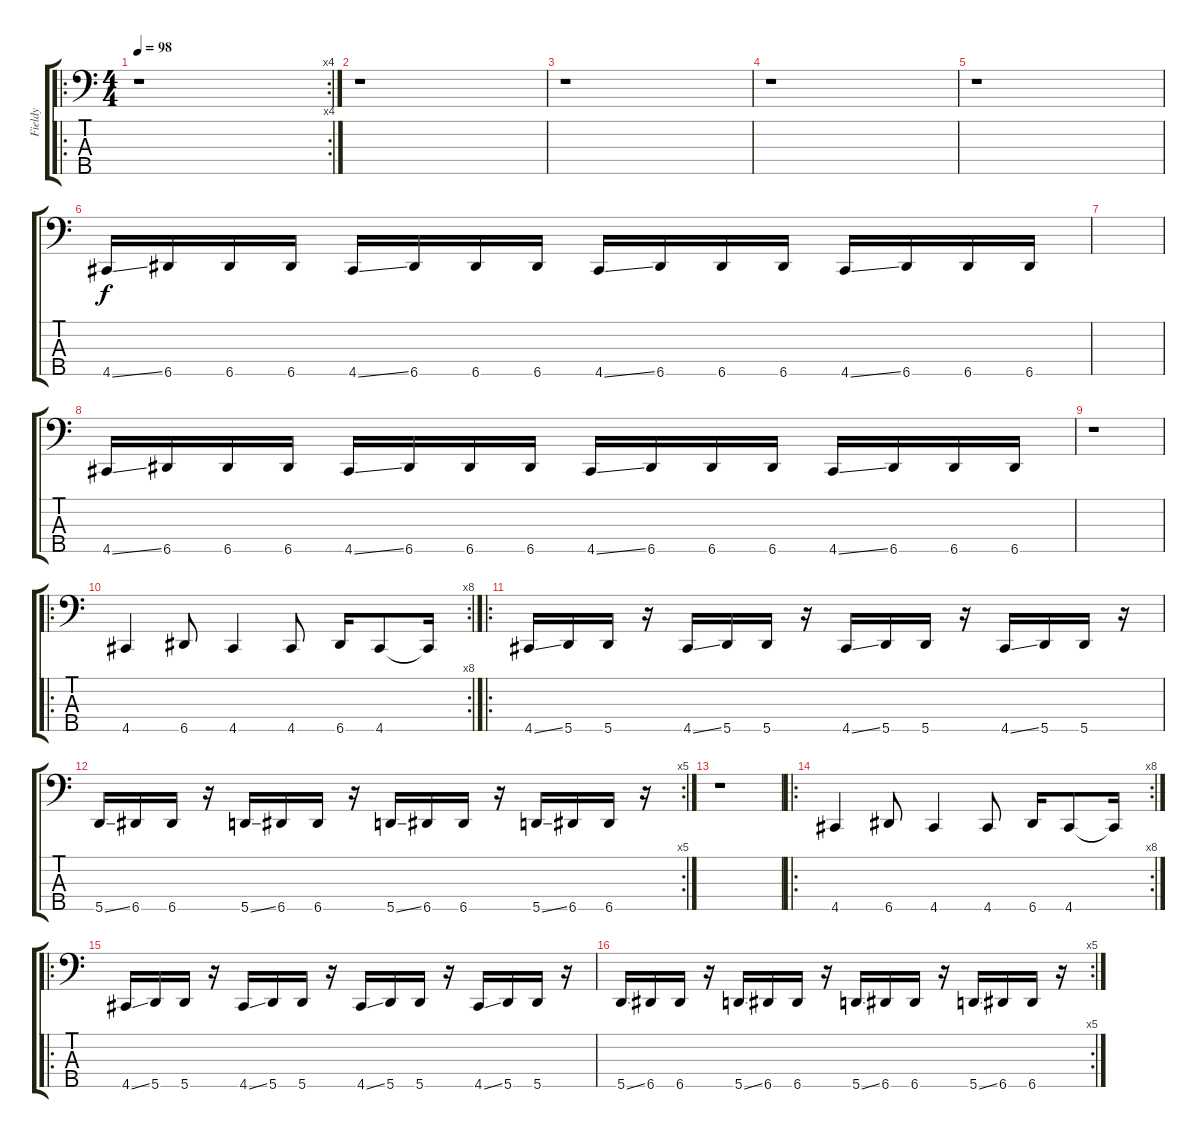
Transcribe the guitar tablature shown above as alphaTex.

\track ("Fieldy" "Fieldy") {instrument slapbass1}
\staff {score tabs}
\tuning (F2 C2 G1 D1 A0) {hide}
\ro
\rc 4
\ts (4 4)
\tempo 98
\clef f4
\ks c
r.1{dy f instrument slapbass1} |
r.1 |
r.1 |
r.1 |
r.1 |
4.5{ss}.16 6.5.16 6.5.16 6.5.16 4.5{ss}.16 6.5.16 6.5.16 6.5.16 4.5{ss}.16 6.5.16 6.5.16 6.5.16 4.5{ss}.16 6.5.16 6.5.16 6.5.16 |
|
4.5{ss}.16 6.5.16 6.5.16 6.5.16 4.5{ss}.16 6.5.16 6.5.16 6.5.16 4.5{ss}.16 6.5.16 6.5.16 6.5.16 4.5{ss}.16 6.5.16 6.5.16 6.5.16 |
r.1 |
\ro
\rc 8
4.5.4 6.5.8 4.5.4 4.5.8 6.5.16 4.5.8 4.5{t}.16 |
\ro
4.5{ss}.16 5.5.16 5.5.16 r.16 4.5{ss}.16 5.5.16 5.5.16 r.16 4.5{ss}.16 5.5.16 5.5.16 r.16 4.5{ss}.16 5.5.16 5.5.16 r.16 |
\rc 5
5.5{ss}.16 6.5.16 6.5.16 r.16 5.5{ss}.16 6.5.16 6.5.16 r.16 5.5{ss}.16 6.5.16 6.5.16 r.16 5.5{ss}.16 6.5.16 6.5.16 r.16 |
r.1 |
\ro
\rc 8
4.5.4 6.5.8 4.5.4 4.5.8 6.5.16 4.5.8 4.5{t}.16 |
\ro
4.5{ss}.16 5.5.16 5.5.16 r.16 4.5{ss}.16 5.5.16 5.5.16 r.16 4.5{ss}.16 5.5.16 5.5.16 r.16 4.5{ss}.16 5.5.16 5.5.16 r.16 |
\rc 5
5.5{ss}.16 6.5.16 6.5.16 r.16 5.5{ss}.16 6.5.16 6.5.16 r.16 5.5{ss}.16 6.5.16 6.5.16 r.16 5.5{ss}.16 6.5.16 6.5.16 r.16
